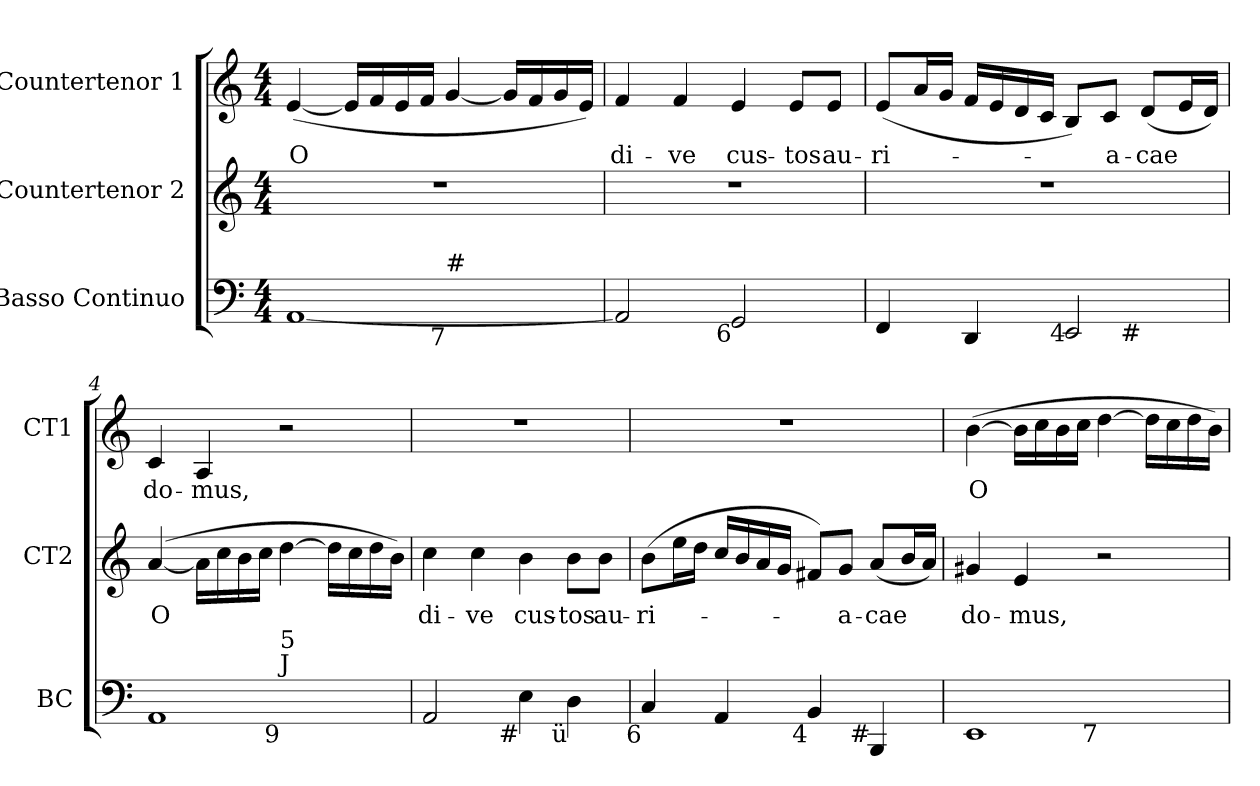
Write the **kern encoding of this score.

**kern	**kern	**text	**kern	**text
*part3	*part2	*part2	*part1	*part1
*staff3	*staff2	*staff2	*staff1	*staff1
*I"Basso Continuo	*I"Countertenor 2	*	*I"Countertenor 1	*
*I'BC	*I'CT2	*	*I'CT1	*
!!LO:PB:g=z
*clefF4	*clefG2	*	*clefG2	*
*k[]	*k[]	*	*k[]	*
*C:	*C:	*	*C:	*
*M4/4	*M4/4	*	*M4/4	*
=1	=1	=1	=1	=1
!	!	!	!	!LO:LY:b:color=#000000
*^	*	*	*	*
[<1AAi	2ryy	1r	.	([<4ei/	O
.	.	.	.	16ei/LL]	.
.	.	.	.	16fi/	.
.	.	.	.	16ei/	.
.	.	.	.	16fi/JJ	.
!	!LO:TX:b:rj:t=7	!	!	!	!
!	!LO:TX:t=#	!	!	!	!
.	2ryy	.	.	[<4gi/	.
.	.	.	.	16gi/LL]	.
.	.	.	.	16fi/	.
.	.	.	.	16gi/	.
.	.	.	.	16ei/JJ)	.
*v	*v	*	*	*	*
=2	=2	=2	=2	=2
*^	*	*	*	*
!LO:TX:b:rj:t=6	!	!	!	!	!
!LO:TX:t=4	!	!	!	!	!
!	!	!	!	!	!LO:LY:b:color=#000000
*v	*v	*	*	*	*
2AAi/]	1r	.	4fi/	di-
!	!	!	!	!LO:LY:b:color=#000000
.	.	.	4fi/	-ve
!LO:TX:b:rj:t=6	!	!	!	!
!	!	!	!	!LO:LY:b:color=#000000
2GGi/	.	.	4ei/	cus-
!	!	!	!	!LO:LY:b:color=#000000
.	.	.	8ei/L	-tos
!	!	!	!	!LO:LY:b:color=#000000
.	.	.	8ei/J	au-
=3	=3	=3	=3	=3
!LO:TX:b:rj:t=6	!	!	!	!
!	!	!	!	!LO:LY:b:color=#000000
*^	*	*	*	*
4FFi/	2.ryy	1r	.	(8ei/L	-ri-
.	.	.	.	16ai/L	.
.	.	.	.	16gi/JJ	.
4DDi/	.	.	.	16fi/LL	.
.	.	.	.	16ei/	.
.	.	.	.	16di/	.
.	.	.	.	16ci/JJ	.
!LO:TX:b:rj:t=4	!	!	!	!	!
2EEi/	.	.	.	8Bi/L)	.
!	!	!	!	!	!LO:LY:b:color=#000000
.	.	.	.	8ci/J	-a-
!	!LO:TX:b:rj:t=#	!	!	!	!
!	!	!	!	!	!LO:LY:b:color=#000000
.	4ryy	.	.	(8di/L	-cae
.	.	.	.	16ei/L	.
.	.	.	.	16di/JJ)	.
!!LO:LB:g=z
=4	=4	=4	=4	=4	=4
!	!	!	!LO:LY:b:color=#000000	!	!
!	!	!	!	!	!LO:LY:b:color=#000000
1AAi	2ryy	([<4ai/	O	4ci/	do-
!	!	!	!	!	!LO:LY:b:color=#000000
.	.	16ai\LL]	.	4Ai/	-mus,
.	.	16cci\	.	.	.
.	.	16bi\	.	.	.
.	.	16cci\JJ	.	.	.
!	!LO:TX:b:rj:t=9	!	!	!	!
!	!LO:TX:t=J	!	!	!	!
!	!LO:TX:t=5	!	!	!	!
.	2ryy	[>4ddi\	.	2r	.
.	.	16ddi\LL]	.	.	.
.	.	16cci\	.	.	.
.	.	16ddi\	.	.	.
.	.	16bi\JJ)	.	.	.
*v	*v	*	*	*	*
=5	=5	=5	=5	=5
*^	*	*	*	*
!	!	!	!LO:LY:b:color=#000000	!	!
*v	*v	*	*	*	*
2AAi/	4cci\	di-	1r	.
!	!	!LO:LY:b:color=#000000	!	!
.	4cci\	-ve	.	.
!LO:TX:b:rj:t=#	!	!	!	!
!	!	!LO:LY:b:color=#000000	!	!
4Ei\	4bi\	cus-	.	.
!LO:TX:b:rj:t=ü	!	!	!	!
!	!	!LO:LY:b:color=#000000	!	!
4Di\	8bi\L	-tos	.	.
!	!	!LO:LY:b:color=#000000	!	!
.	8bi\J	au-	.	.
=6	=6	=6	=6	=6
!LO:TX:b:rj:t=6	!	!	!	!
!	!	!LO:LY:b:color=#000000	!	!
4Ci/	(8bi\L	-ri-	1r	.
.	16eei\L	.	.	.
.	16ddi\JJ	.	.	.
4AAi/	16cci/LL	.	.	.
.	16bi/	.	.	.
.	16ai/	.	.	.
.	16gi/JJ	.	.	.
!LO:TX:b:rj:t=4	!	!	!	!
4BBi/	8f#Xi/L)	.	.	.
!	!	!LO:LY:b:color=#000000	!	!
.	8gi/J	-a-	.	.
!LO:TX:b:rj:t=#	!	!	!	!
!	!	!LO:LY:b:color=#000000	!	!
4BBBi/	(8ai/L	-cae	.	.
.	16bi/L	.	.	.
.	16ai/JJ)	.	.	.
=7	=7	=7	=7	=7
!	!	!LO:LY:b:color=#000000	!	!
!LO:TX:b:rj:t=#	!	!	!	!
!	!	!	!	!LO:LY:b:color=#000000
*^	*	*	*	*
1EEi	2ryy	4g#Xi/	do-	([>4bi\	O
!	!	!	!LO:LY:b:color=#000000	!	!
.	.	4ei/	-mus,	16bi\LL]	.
.	.	.	.	16cci\	.
.	.	.	.	16bi\	.
.	.	.	.	16cci\JJ	.
!	!LO:TX:b:rj:t=7	!	!	!	!
.	2ryy	2r	.	[>4ddi\	.
.	.	.	.	16ddi\LL]	.
.	.	.	.	16cci\	.
.	.	.	.	16ddi\	.
.	.	.	.	16bi\JJ)	.
*v	*v	*	*	*	*
=	=	=	=	=
*-	*-	*-	*-	*-
